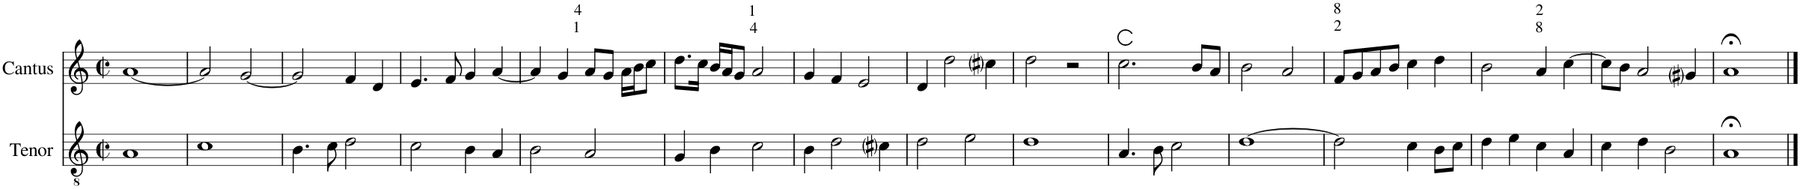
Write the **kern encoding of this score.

**kern	**kern
*part2	*part1
*staff2	*staff1
*I"Tenor	*I"Cantus
*I'T.	*I'C.
*clefGv2	*clefG2
*k[]	*k[]
*M2/2	*M2/2
*met(c|)	*met(c|)
=1	=1
1A	[1a
=2	=2
1c	2a/]
.	[2g/
=3	=3
4.B\	2g/]
8c\	.
2d\	4f/
.	4d/
=4	=4
2c\	4.e/
.	8f/
4B\	4g/
4A/	[4a/
=5	=5
2B\	4a/]
!	!LO:TX:a:t=4
!	!LO:TX:a:t=1
.	4g/
2A/	8a/L
.	8g/J
.	16a\LL
.	16b\J
.	8cc\J
=6	=6
4G/	8.dd\L
.	16cc\Jk
4B\	16b/LL
.	16a/J
.	8g/J
!	!LO:TX:a:t=1
!	!LO:TX:a:t=4
2c\	2a/
=7	=7
4B\	4g/
2d\	4f/
.	2e/
4c#i\	.
=8	=8
2d\	4d/
.	2dd\
2e\	.
.	4cc#i\
=9	=9
1d	2dd\
.	2r
=10	=10
4.A/	2.cc\
8B\	.
2c\	.
.	8b/L
.	8a/J
=11	=11
[1d	2b\
.	2a/
=12	=12
!	!LO:TX:a:t=8
!	!LO:TX:a:t=2
2d\]	8f/L
.	8g/
.	8a/
.	8b/J
4c\	4cc\
8B\L	4dd\
8c\J	.
=13	=13
4d\	2b\
4e\	.
!	!LO:TX:a:t=2
!	!LO:TX:a:t=8
4c\	4a/
4A/	[4cc\
=14	=14
4c\	8cc\L]
.	8b\J
4d\	2a/
2B\	.
.	4g#i/
=15	=15
1A;<	1a;<
==	==
*-	*-
